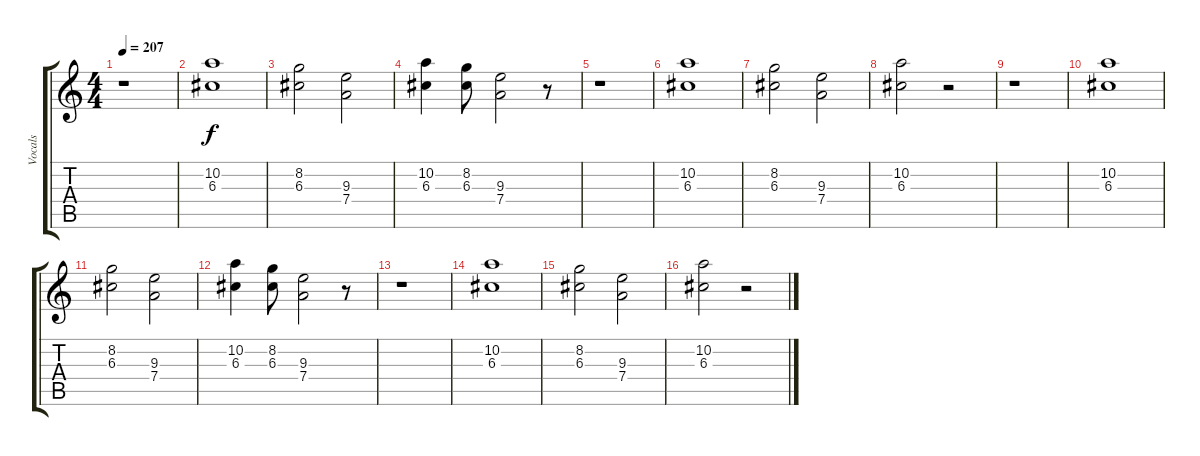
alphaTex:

\track ("Vocals" "Vocals") {instrument electricguitarjazz}
\staff {score tabs}
\tuning (E4 B3 G3 D3 A2 E2) {hide}
\ts (4 4)
\tempo 207
\clef g2
\ks c
r.1{dy f} |
(10.2 6.3).1 |
(8.2 6.3).2 (9.3 7.4).2 |
(10.2 6.3).4 (8.2 6.3).8 (9.3 7.4).2 r.8 |
r.1 |
(10.2 6.3).1 |
(8.2 6.3).2 (9.3 7.4).2 |
(10.2 6.3).2 r.2 |
r.1 |
(10.2 6.3).1 |
(8.2 6.3).2 (9.3 7.4).2 |
(10.2 6.3).4 (8.2 6.3).8 (9.3 7.4).2 r.8 |
r.1 |
(10.2 6.3).1 |
(8.2 6.3).2 (9.3 7.4).2 |
(10.2 6.3).2 r.2
